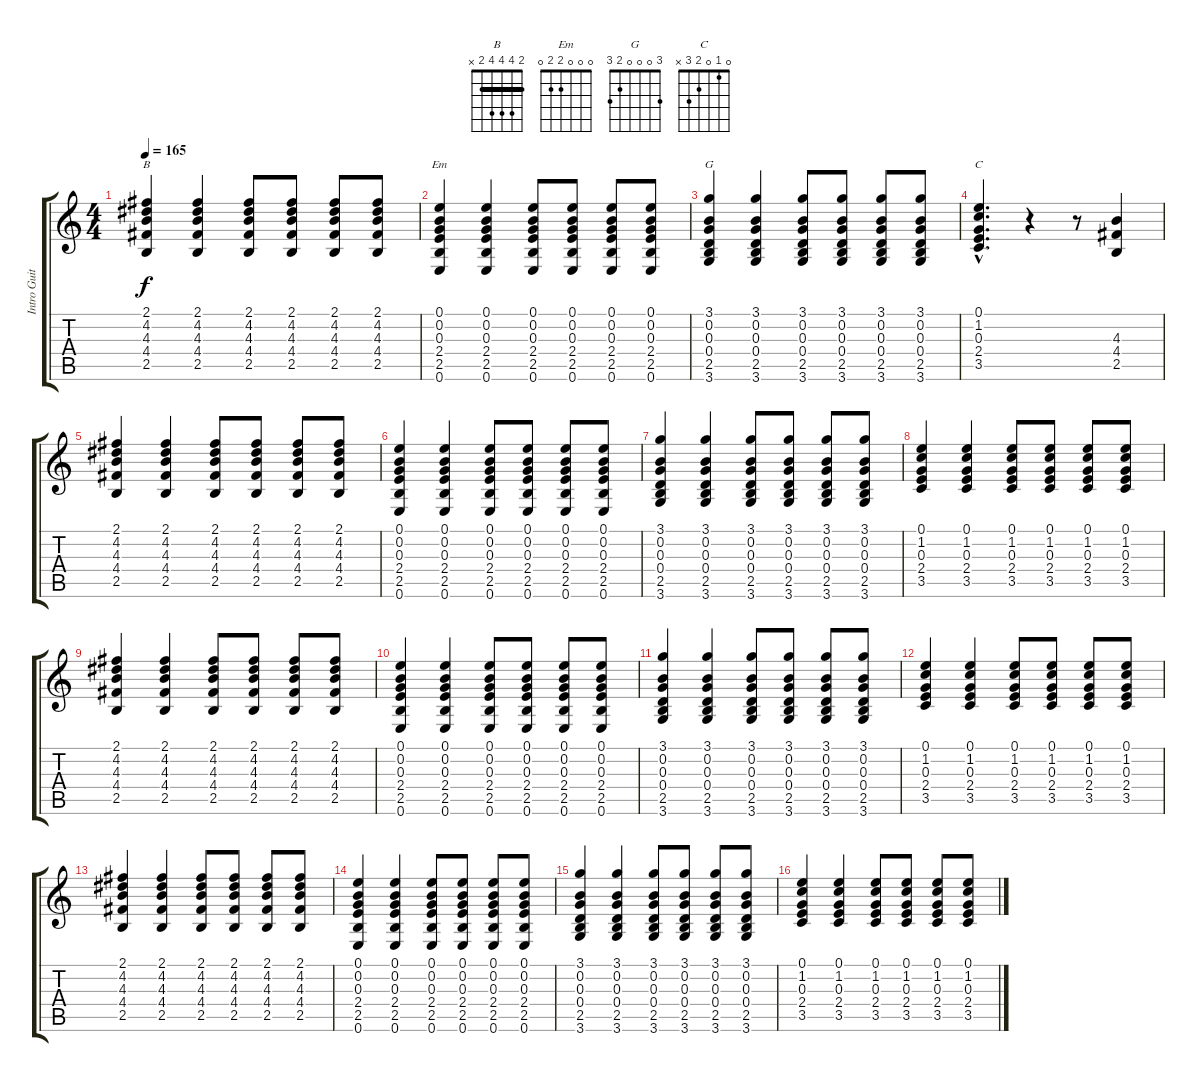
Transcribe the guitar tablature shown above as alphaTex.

\track ("Intro Guitar" "Intro Guit") {instrument acousticguitarsteel}
\staff {score tabs}
\tuning (E4 B3 G3 D3 A2 E2) {hide}
\chord ("B" 2 4 4 4 2 x) {barre 2}
\chord ("Em" 0 0 0 2 2 0)
\chord ("G" 3 0 0 0 2 3)
\chord ("C" 0 1 0 2 3 x)
\ts (4 4)
\tempo 165
\clef g2
\ks c
(2.1 4.2 4.3 4.4 2.5).4{ch "B" dy f} (2.1 4.2 4.3 4.4 2.5).4 (2.1 4.2 4.3 4.4 2.5).8 (2.1 4.2 4.3 4.4 2.5).8 (2.1 4.2 4.3 4.4 2.5).8 (2.1 4.2 4.3 4.4 2.5).8 |
(0.1 0.2 0.3 2.4 2.5 0.6).4{ch "Em"} (0.1 0.2 0.3 2.4 2.5 0.6).4 (0.1 0.2 0.3 2.4 2.5 0.6).8 (0.1 0.2 0.3 2.4 2.5 0.6).8 (0.1 0.2 0.3 2.4 2.5 0.6).8 (0.1 0.2 0.3 2.4 2.5 0.6).8 |
(3.1 0.2 0.3 0.4 2.5 3.6).4{ch "G"} (3.1 0.2 0.3 0.4 2.5 3.6).4 (3.1 0.2 0.3 0.4 2.5 3.6).8 (3.1 0.2 0.3 0.4 2.5 3.6).8 (3.1 0.2 0.3 0.4 2.5 3.6).8 (3.1 0.2 0.3 0.4 2.5 3.6).8 |
(0.1{hac} 1.2{hac} 0.3{hac} 2.4{hac} 3.5{hac}).4{d ch "C"} r.4 r.8 (4.3 4.4 2.5).4 |
(2.1 4.2 4.3 4.4 2.5).4 (2.1 4.2 4.3 4.4 2.5).4 (2.1 4.2 4.3 4.4 2.5).8 (2.1 4.2 4.3 4.4 2.5).8 (2.1 4.2 4.3 4.4 2.5).8 (2.1 4.2 4.3 4.4 2.5).8 |
(0.1 0.2 0.3 2.4 2.5 0.6).4 (0.1 0.2 0.3 2.4 2.5 0.6).4 (0.1 0.2 0.3 2.4 2.5 0.6).8 (0.1 0.2 0.3 2.4 2.5 0.6).8 (0.1 0.2 0.3 2.4 2.5 0.6).8 (0.1 0.2 0.3 2.4 2.5 0.6).8 |
(3.1 0.2 0.3 0.4 2.5 3.6).4 (3.1 0.2 0.3 0.4 2.5 3.6).4 (3.1 0.2 0.3 0.4 2.5 3.6).8 (3.1 0.2 0.3 0.4 2.5 3.6).8 (3.1 0.2 0.3 0.4 2.5 3.6).8 (3.1 0.2 0.3 0.4 2.5 3.6).8 |
(0.1 1.2 0.3 2.4 3.5).4 (0.1 1.2 0.3 2.4 3.5).4 (0.1 1.2 0.3 2.4 3.5).8 (0.1 1.2 0.3 2.4 3.5).8 (0.1 1.2 0.3 2.4 3.5).8 (0.1 1.2 0.3 2.4 3.5).8 |
(2.1 4.2 4.3 4.4 2.5).4 (2.1 4.2 4.3 4.4 2.5).4 (2.1 4.2 4.3 4.4 2.5).8 (2.1 4.2 4.3 4.4 2.5).8 (2.1 4.2 4.3 4.4 2.5).8 (2.1 4.2 4.3 4.4 2.5).8 |
(0.1 0.2 0.3 2.4 2.5 0.6).4 (0.1 0.2 0.3 2.4 2.5 0.6).4 (0.1 0.2 0.3 2.4 2.5 0.6).8 (0.1 0.2 0.3 2.4 2.5 0.6).8 (0.1 0.2 0.3 2.4 2.5 0.6).8 (0.1 0.2 0.3 2.4 2.5 0.6).8 |
(3.1 0.2 0.3 0.4 2.5 3.6).4 (3.1 0.2 0.3 0.4 2.5 3.6).4 (3.1 0.2 0.3 0.4 2.5 3.6).8 (3.1 0.2 0.3 0.4 2.5 3.6).8 (3.1 0.2 0.3 0.4 2.5 3.6).8 (3.1 0.2 0.3 0.4 2.5 3.6).8 |
(0.1 1.2 0.3 2.4 3.5).4 (0.1 1.2 0.3 2.4 3.5).4 (0.1 1.2 0.3 2.4 3.5).8 (0.1 1.2 0.3 2.4 3.5).8 (0.1 1.2 0.3 2.4 3.5).8 (0.1 1.2 0.3 2.4 3.5).8 |
(2.1 4.2 4.3 4.4 2.5).4 (2.1 4.2 4.3 4.4 2.5).4 (2.1 4.2 4.3 4.4 2.5).8 (2.1 4.2 4.3 4.4 2.5).8 (2.1 4.2 4.3 4.4 2.5).8 (2.1 4.2 4.3 4.4 2.5).8 |
(0.1 0.2 0.3 2.4 2.5 0.6).4 (0.1 0.2 0.3 2.4 2.5 0.6).4 (0.1 0.2 0.3 2.4 2.5 0.6).8 (0.1 0.2 0.3 2.4 2.5 0.6).8 (0.1 0.2 0.3 2.4 2.5 0.6).8 (0.1 0.2 0.3 2.4 2.5 0.6).8 |
(3.1 0.2 0.3 0.4 2.5 3.6).4 (3.1 0.2 0.3 0.4 2.5 3.6).4 (3.1 0.2 0.3 0.4 2.5 3.6).8 (3.1 0.2 0.3 0.4 2.5 3.6).8 (3.1 0.2 0.3 0.4 2.5 3.6).8 (3.1 0.2 0.3 0.4 2.5 3.6).8 |
(0.1 1.2 0.3 2.4 3.5).4 (0.1 1.2 0.3 2.4 3.5).4 (0.1 1.2 0.3 2.4 3.5).8 (0.1 1.2 0.3 2.4 3.5).8 (0.1 1.2 0.3 2.4 3.5).8 (0.1 1.2 0.3 2.4 3.5).8
